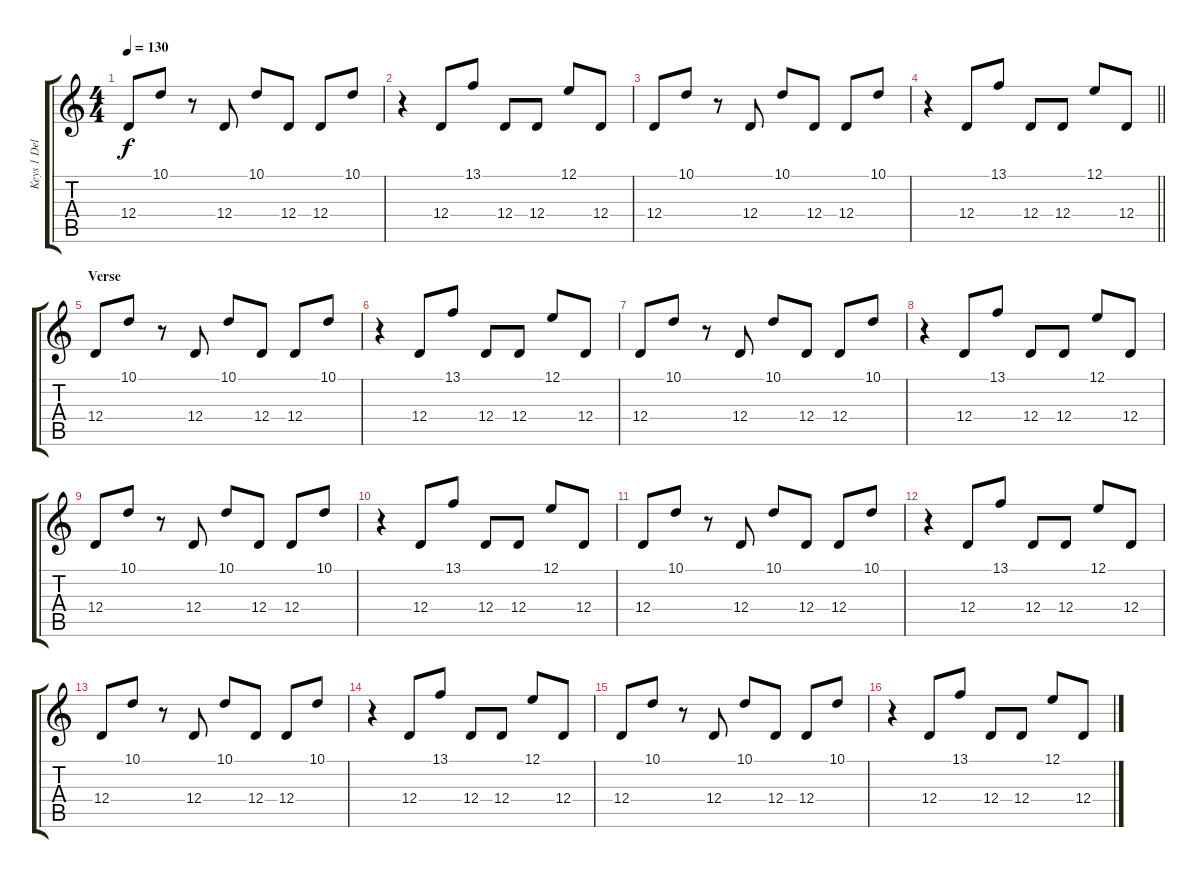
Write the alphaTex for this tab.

\track ("Keys 1 Delay" "Keys 1 Del") {instrument recorder}
\staff {score tabs}
\tuning (E4 B3 G3 D3 A2 E2) {hide}
\ts (4 4)
\tempo 130
\clef g2
\ks c
12.4.8{dy f} 10.1.8 r.8 12.4.8 10.1.8 12.4.8 12.4.8 10.1.8 |
r.4 12.4.8 13.1.8 12.4.8 12.4.8 12.1.8 12.4.8 |
12.4.8 10.1.8 r.8 12.4.8 10.1.8 12.4.8 12.4.8 10.1.8 |
\barLineRight lightlight
r.4 12.4.8 13.1.8 12.4.8 12.4.8 12.1.8 12.4.8 |
\section ("" "Verse")
12.4.8 10.1.8 r.8 12.4.8 10.1.8 12.4.8 12.4.8 10.1.8 |
r.4 12.4.8 13.1.8 12.4.8 12.4.8 12.1.8 12.4.8 |
12.4.8 10.1.8 r.8 12.4.8 10.1.8 12.4.8 12.4.8 10.1.8 |
r.4 12.4.8 13.1.8 12.4.8 12.4.8 12.1.8 12.4.8 |
12.4.8 10.1.8 r.8 12.4.8 10.1.8 12.4.8 12.4.8 10.1.8 |
r.4 12.4.8 13.1.8 12.4.8 12.4.8 12.1.8 12.4.8 |
12.4.8 10.1.8 r.8 12.4.8 10.1.8 12.4.8 12.4.8 10.1.8 |
r.4 12.4.8 13.1.8 12.4.8 12.4.8 12.1.8 12.4.8 |
12.4.8 10.1.8 r.8 12.4.8 10.1.8 12.4.8 12.4.8 10.1.8 |
r.4 12.4.8 13.1.8 12.4.8 12.4.8 12.1.8 12.4.8 |
12.4.8 10.1.8 r.8 12.4.8 10.1.8 12.4.8 12.4.8 10.1.8 |
r.4 12.4.8 13.1.8 12.4.8 12.4.8 12.1.8 12.4.8
